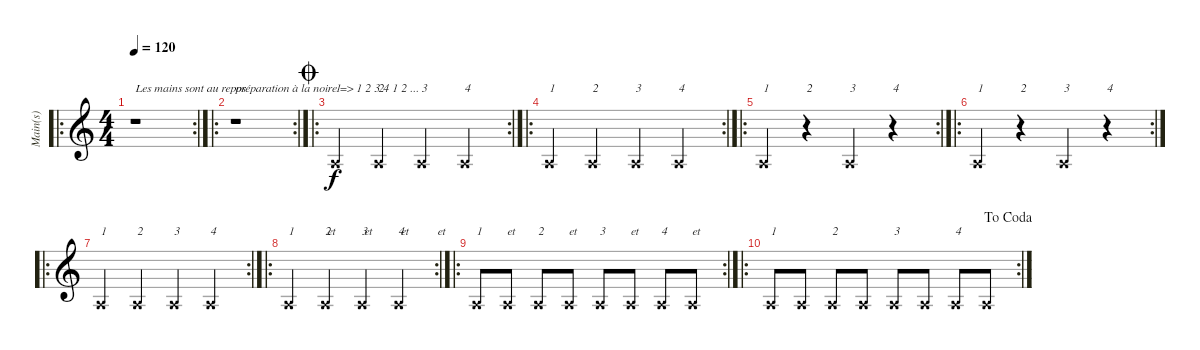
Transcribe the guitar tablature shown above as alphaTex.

\track ("Main(s)" "Main(s)") {instrument acousticguitarsteel}
\staff {score}
\tuning (E4 B3 G3 D3 A2 E2) {hide}
\ro
\rc 2
\ts (4 4)
\tempo 120
\clef g2
\ks c
r.1{txt "Les mains sont au repos" dy f instrument acousticguitarsteel} |
\ro
\rc 2
r.1{txt "préparation à la noire => 1 2 3 4 1 2 ..."} |
\ro
\rc 2
\jump coda
0.5{x}.4{txt "1"} 0.5{x}.4{txt "2"} 0.5{x}.4{txt "3"} 0.5{x}.4{txt "4"} |
\ro
\rc 2
0.5{x}.4{txt "1"} 0.5{x}.4{txt "2"} 0.5{x}.4{txt "3"} 0.5{x}.4{txt "4"} |
\ro
\rc 2
0.5{x}.4{txt "1"} r.4{txt "2"} 0.5{x}.4{txt "3"} r.4{txt "4"} |
\ro
\rc 2
0.5{x}.4{txt "1"} r.4{txt "2"} 0.5{x}.4{txt "3"} r.4{txt "4"} |
\ro
\rc 2
0.5{x}.4{txt "1"} 0.5{x}.4{txt "2"} 0.5{x}.4{txt "3"} 0.5{x}.4{txt "4"} |
\ro
\rc 2
0.5{x}.4{txt "1           et"} 0.5{x}.4{txt "2           et"} 0.5{x}.4{txt "3           et"} 0.5{x}.4{txt "4           et"} |
\ro
\rc 2
0.5{x}.8{txt "1"} 0.5{x}.8{txt "et"} 0.5{x}.8{txt "2"} 0.5{x}.8{txt "et"} 0.5{x}.8{txt "3"} 0.5{x}.8{txt "et"} 0.5{x}.8{txt "4"} 0.5{x}.8{txt "et"} |
\ro
\rc 2
\jump dacoda
0.5{x}.8{txt "1"} 0.5{x}.8 0.5{x}.8{txt "2"} 0.5{x}.8 0.5{x}.8{txt "3"} 0.5{x}.8 0.5{x}.8{txt "4"} 0.5{x}.8
